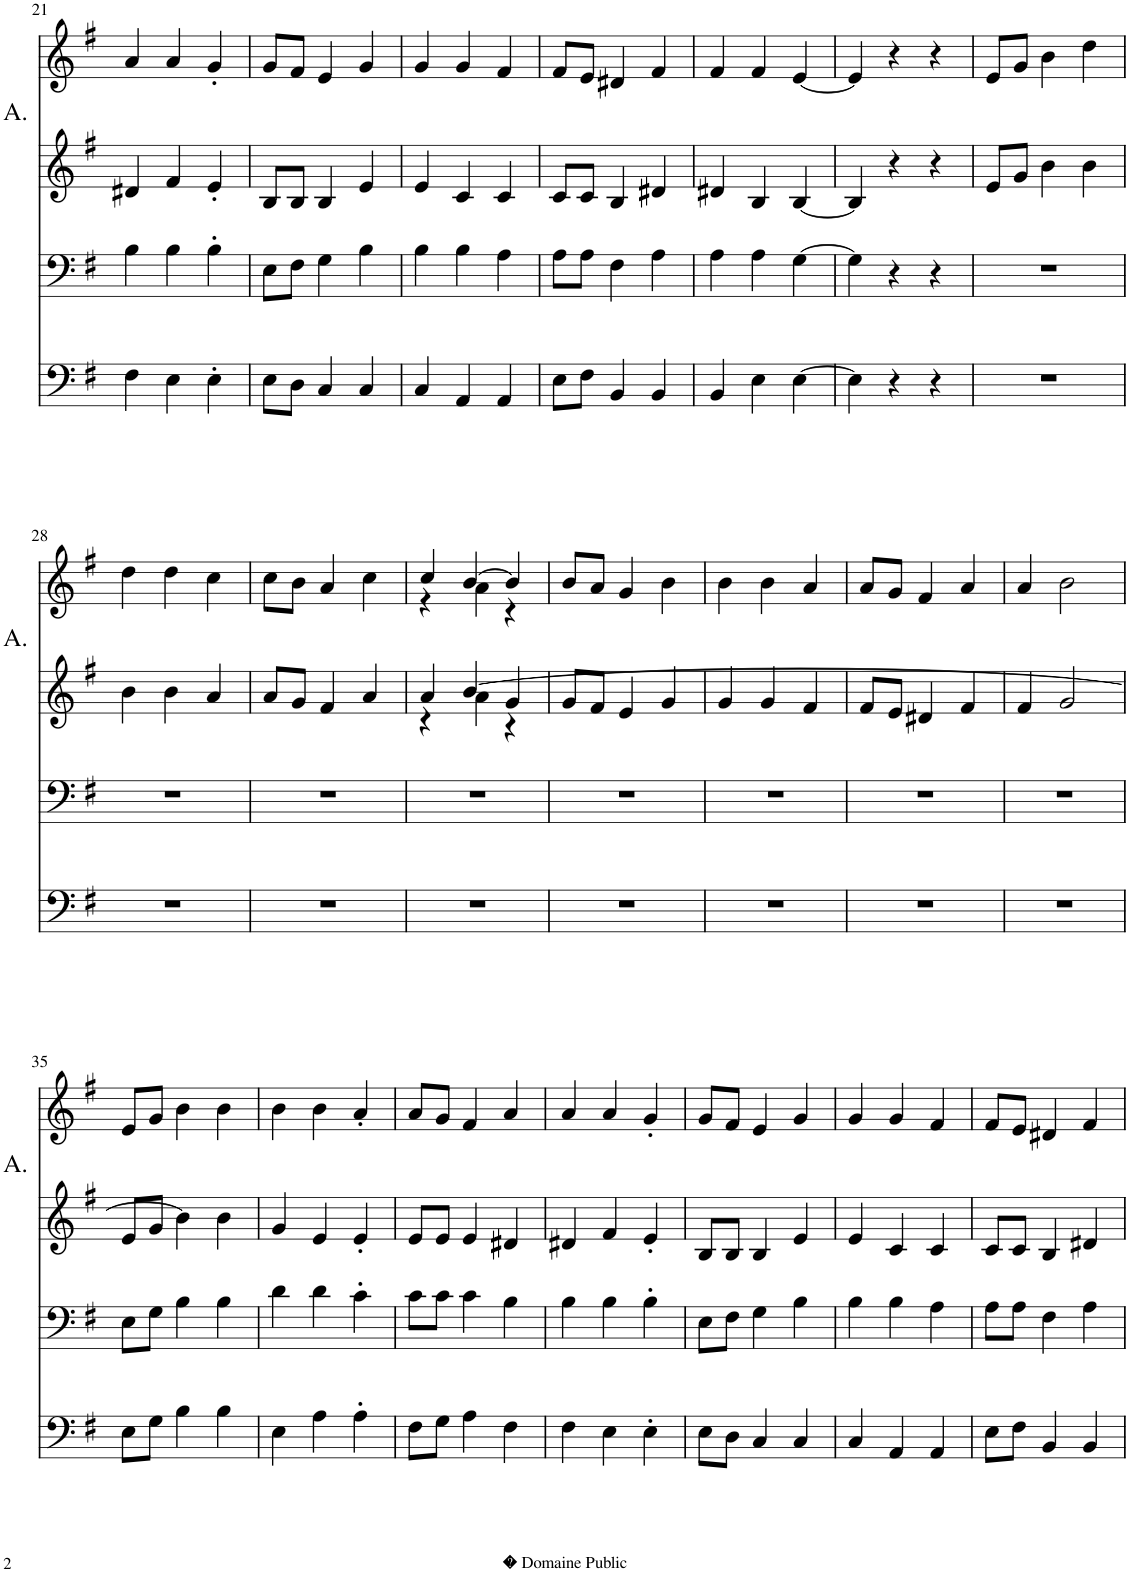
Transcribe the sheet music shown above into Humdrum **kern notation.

**kern	**kern	**kern	**kern
*part2	*part2	*part1	*part1
*staff4	*staff3	*staff2	*staff1
*I"Violoncelles	*	*I"Violons, Comme un souffle fragile	*
*I'Vc	*	*	*
!!LO:PB:g=z
*clefF4	*clefF4	*clefG2	*clefG2
*k[f#]	*k[f#]	*k[f#]	*k[f#]
*M3/4	*M3/4	*M3/4	*M3/4
=21	=21	=21	=21
4F#\	4B\	4d#X/	4a/
4E\	4B\	4f#/	4a/
4E'\	4B'\	4e'/	4g'/
=22	=22	=22	=22
8E\L	8E\L	8B/L	8g/L
8D\J	8F#\J	8B/J	8f#/J
4C/	4G\	4B/	4e/
4C/	4B\	4e/	4g/
=23	=23	=23	=23
4C/	4B\	4e/	4g/
4AA/	4B\	4c/	4g/
4AA/	4A\	4c/	4f#/
=24	=24	=24	=24
8E\L	8A\L	8c/L	8f#/L
8F#\J	8A\J	8c/J	8e/J
4BB/	4F#\	4B/	4d#X/
4BB/	4A\	4d#X/	4f#/
=25	=25	=25	=25
4BB/	4A\	4d#X/	4f#/
4E\	4A\	4B/	4f#/
[4E\	[4G\	[4B/	[4e/
=26	=26	=26	=26
4E\]	4G\]	4B/]	4e/]
4r	4r	4r	4r
4r	4r	4r	4r
=27	=27	=27	=27
2.r	2.r	8e/L	8e/L
.	.	8g/J	8g/J
.	.	4b\	4b\
.	.	4b\	4dd\
!!LO:LB:g=z
=28	=28	=28	=28
2.r	2.r	4b\	4dd\
.	.	4b\	4dd\
.	.	4a/	4cc\
=29	=29	=29	=29
2.r	2.r	8a/L	8cc\L
.	.	8g/J	8b\J
.	.	4f#/	4a/
.	.	4a/	4cc\
=30	=30	=30	=30
*	*	*^	*^
2.r	2.r	4a/	4r	4cc/	4r
.	.	[4b/	4a\	[4b/	4a\
.	.	4g/	4r	4b/]	4r
*	*	*v	*v	*	*
*	*	*	*v	*v
=31	=31	=31	=31
2.r	2.r	8g/L	8b/L
.	.	8f#/J	8a/J
.	.	4e/	4g/
.	.	4g/	4b\
=32	=32	=32	=32
2.r	2.r	4g/	4b\
.	.	4g/	4b\
.	.	4f#/	4a/
=33	=33	=33	=33
2.r	2.r	8f#/L	8a/L
.	.	8e/J	8g/J
.	.	4d#X/	4f#/
.	.	4f#/	4a/
=34	=34	=34	=34
2.r	2.r	4f#/	4a/
.	.	2g/	2b\
!!LO:LB:g=z
=35	=35	=35	=35
8E\L	8E\L	8e/L	8e/L
8G\J	8G\J	8g/J	8g/J
4B\	4B\	4b\]	4b\
4B\	4B\	4b\	4b\
=36	=36	=36	=36
4E\	4d\	4g/	4b\
4A\	4d\	4e/	4b\
4A'\	4c'\	4e'/	4a'/
=37	=37	=37	=37
8F#\L	8c\L	8e/L	8a/L
8G\J	8c\J	8e/J	8g/J
4A\	4c\	4e/	4f#/
4F#\	4B\	4d#X/	4a/
=38	=38	=38	=38
4F#\	4B\	4d#X/	4a/
4E\	4B\	4f#/	4a/
4E'\	4B'\	4e'/	4g'/
=39	=39	=39	=39
8E\L	8E\L	8B/L	8g/L
8D\J	8F#\J	8B/J	8f#/J
4C/	4G\	4B/	4e/
4C/	4B\	4e/	4g/
=40	=40	=40	=40
4C/	4B\	4e/	4g/
4AA/	4B\	4c/	4g/
4AA/	4A\	4c/	4f#/
=41	=41	=41	=41
8E\L	8A\L	8c/L	8f#/L
8F#\J	8A\J	8c/J	8e/J
4BB/	4F#\	4B/	4d#X/
4BB/	4A\	4d#X/	4f#/
=	=	=	=
*-	*-	*-	*-
